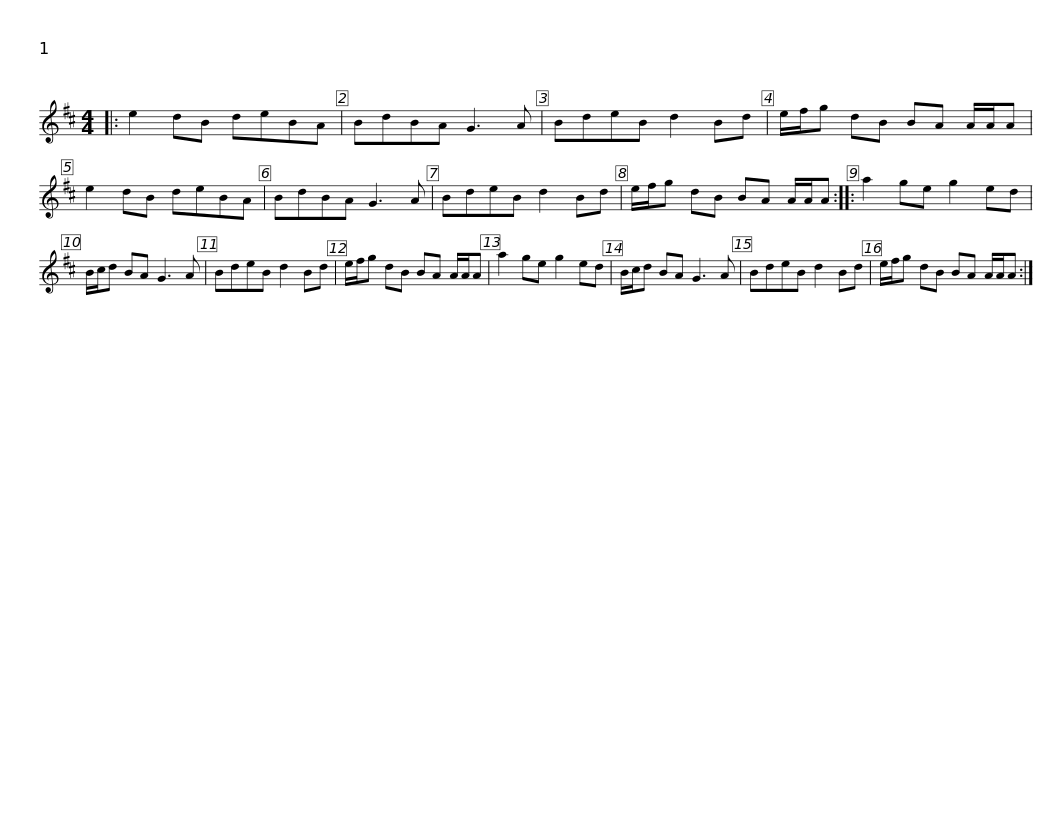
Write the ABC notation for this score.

X:1
L:1/8
M:4/4
I:linebreak $
K:D
V:1 treble
V:1
|: e2 dB deBA | BdBA G3 A | BdeB d2 Bd | e/f/g dB BA A/A/A |$ e2 dB deBA | %5
 BdBA G3 A | BdeB d2 Bd | e/f/g dB BA A/A/A ::$ a2 ge g2 ed | B/c/d BA G3 A | %10
 BdeB d2 Bd | e/f/g dB BA A/A/A |$ a2 ge g2 ed | B/c/d BA G3 A | BdeB d2 Bd | %15
 e/f/g dB BA A/A/A :| %16
